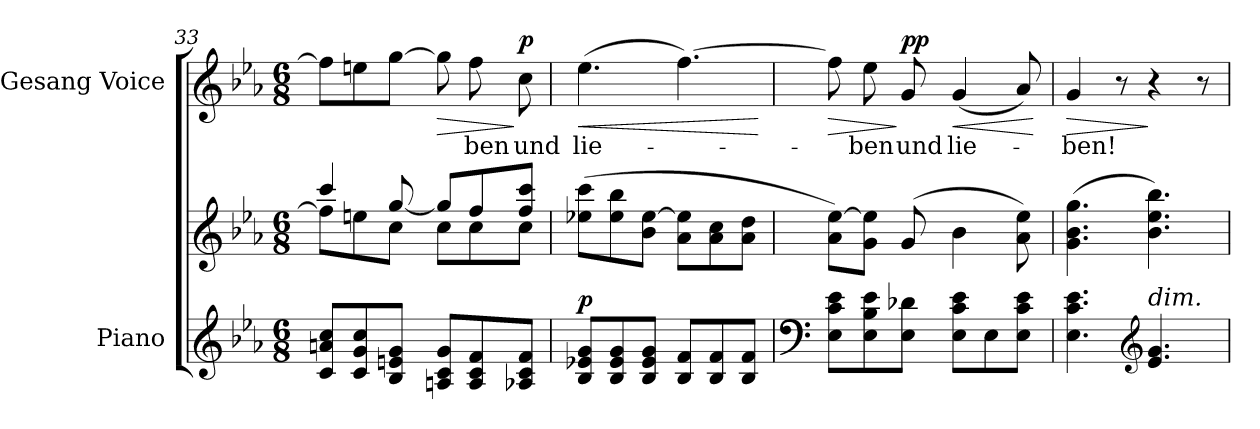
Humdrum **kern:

**kern	**kern	**dynam	**kern	**text	**dynam
*part2	*part2	*part2	*part1	*part1	*part1
*staff3	*staff2	*staff2/3	*staff1	*staff1	*staff1
*I"Piano	*	*	*I"Gesang Voice	*	*
*I'Pno	*	*	*	*	*
*clefG2	*clefG2	*	*clefG2	*	*
*k[b-e-a-]	*k[b-e-a-]	*	*k[b-e-a-]	*	*
*M6/8	*M6/8	*	*M6/8	*	*
=33	=33	=33	=33	=33	=33
*	*^	*	*	*	*
8c/ 8an/ 8cc/L	8ff\L]	4ccc/	.	8ff\L]	.	.
8c/ 8g/ 8cc/	8een\	.	.	8een\	.	.
8B-/ 8en/ 8g/J	8cc\J	[8gg/	.	[8gg\J	.	.
!	!	!	!	!	!	!LO:HP:b
8An/ 8c/ 8g/L	8cc\L	8gg/L]	.	8gg\]	.	>
8A/ 8c/ 8f/	8cc\	8ff/	.	8ff\	-ben	.
!	!	!	!	!	!	!LO:DY:n=1:a
8A-X/ 8c/ 8f/J	8cc\J	8ff/ 8ccc/J	.	8cc\	und	] p
=34	=34	=34	=34	=34	=34	=34
!	!	!	!LO:DY:a=2	!	!	!LO:HP:b
*	*v	*v	*	*	*	*
8B-/ 8e-X/ 8g/L	(8ee-X\ 8ccc\L	p	(4.ee-\	lie-	<
8B-/ 8e-/ 8g/	8ee-\ 8bb-\	.	.	.	.
8B-/ 8e-/ 8g/J	8b-\ [8ee-\J	.	.	.	.
8B-/ 8f/L	8a-\ 8ee-\]L	.	[4.ff\)	.	.
8B-/ 8f/	8a-\ 8cc\	.	.	.	.
8B-/ 8f/J	8a-\ 8dd\J	.	.	.	.
.	.	.	.	.	[
=35	=35	=35	=35	=35	=35
*clefF4	*	*	*	*	*
!	!	!	!	!	!LO:HP:b
8E-\ 8c\ 8e-\L	8a-\ [8ee-\L)	.	8ff\]	.	>
8E-\ 8B-\ 8e-\	8g\ 8ee-\]J	.	8ee-\	-ben	.
!	!	!	!	!	!LO:DY:n=1:a
8E-\ 8d-X\J	(8g/	.	8g/	und	] pp
!	!	!	!	!	!LO:HP:b
8E-\ 8c\ 8e-\L	4b-\	.	(4g/	lie-	<
8E-\	.	.	.	.	.
8E-\ 8c\ 8e-\J	8a-\ 8ee-\)	.	8a-/)	.	.
.	.	.	.	.	[
=36	=36	=36	=36	=36	=36
!	!	!	!	!	!LO:HP:b
4.E-\ 4.c\ 4.e-\	(4.g\ 4.b-\ 4.gg\	.	4g/	-ben!	>
.	.	.	8r	.	.
*clefG2	*	*	*	*	*
!LO:TX:a:i:t=dim.	!	!	!	!	!
4.e-/ 4.g/	4.b-\ 4.ee-\ 4.bb-\)	.	4r	.	]
.	.	.	8r	.	.
=	=	=	=	=	=
*-	*-	*-	*-	*-	*-
